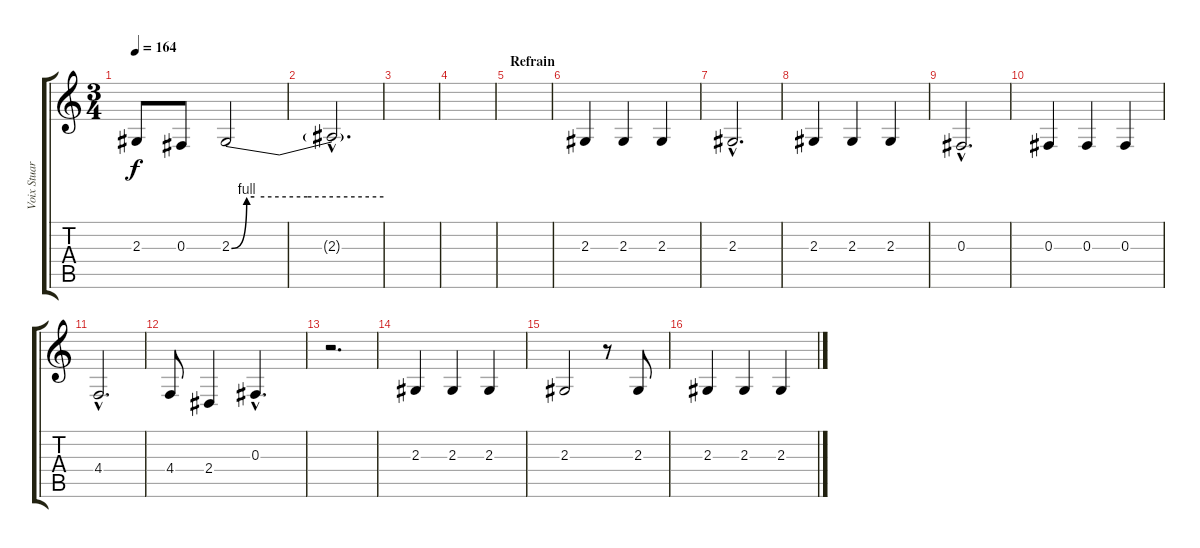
\track ("Voix Stuart" "Voix Stuar") {instrument lead8bassandlead}
\staff {score tabs}
\tuning (Eb4 Bb3 Gb3 Db3 Ab2 Eb2) {hide}
\ts (3 4)
\tempo 164
\clef g2
\ks c
2.3.8{dy f} 0.3.8 2.3{be (custom 0 0 6 4 9 4 30 4 60 4)}.2 |
2.3{hac t}.2{d} |
|
|
\section ("" "Refrain")
|
2.3.4 2.3.4 2.3.4 |
2.3{hac}.2{d} |
2.3.4 2.3.4 2.3.4 |
0.3{hac}.2{d} |
0.3.4 0.3.4 0.3.4 |
4.4{hac}.2{d} |
4.4.8 2.4.4 0.3{hac}.4{d} |
r.2{d} |
2.3.4 2.3.4 2.3.4 |
2.3.2 r.8 2.3.8 |
2.3.4 2.3.4 2.3.4
